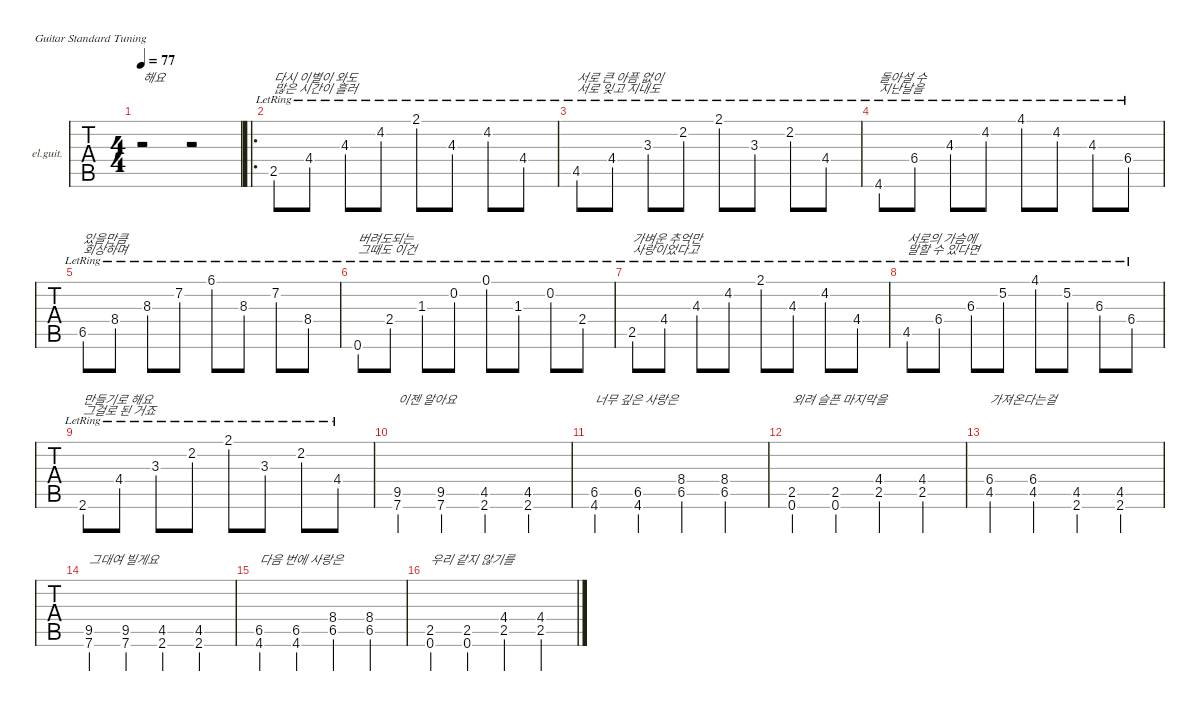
\defaultSystemsLayout 4
\hideDynamics
\bracketExtendMode nobrackets
\firstSystemTrackNameOrientation horizontal
\track ("Clean Guitar" "el.guit.") {instrument electricguitarclean}
\staff {tabs}
\tuning (E4 B3 G3 D3 A2 E2)
\ts (4 4)
\tempo 77
\clef g2
\ks c
r.2{txt "해요" dy mf} r.2 |
\ro
2.5{lr}.8{txt "다시 이별이 와도\n많은 시간이 흘러" instrument electricguitarclean} 4.4{lr acc #}.8 4.3{lr}.8 4.2{lr acc #}.8 2.1{lr acc #}.8 4.3{lr}.8 4.2{lr acc #}.8 4.4{lr acc #}.8 |
4.5{lr acc #}.8{txt "서로 큰 아픔 없이\n서로 잊고 지내도"} 4.4{lr acc #}.8 3.3{lr acc #}.8 2.2{lr acc #}.8 2.1{lr acc #}.8 3.3{lr acc #}.8 2.2{lr acc #}.8 4.4{lr acc #}.8 |
4.6{lr acc #}.8{txt "돌아설 수\n지난날을"} 6.4{lr acc #}.8 4.3{lr}.8 4.2{lr acc #}.8 4.1{lr acc #}.8 4.2{lr acc #}.8 4.3{lr}.8 6.4{lr acc #}.8 |
6.5{lr acc #}.8{txt "있을만큼\n회상하며"} 8.4{lr acc #}.8 8.3{lr acc #}.8 7.2{lr acc #}.8 6.1{lr acc #}.8 8.3{lr acc #}.8 7.2{lr acc #}.8 8.4{lr acc #}.8 |
0.6{lr}.8{txt "버려도되는\n그때도 이건"} 2.4{lr}.8 1.3{lr acc #}.8 0.2{lr}.8 0.1{lr}.8 1.3{lr acc #}.8 0.2{lr}.8 2.4{lr}.8 |
2.5{lr}.8{txt "가벼운 추억만\n사랑이었다고"} 4.4{lr acc #}.8 4.3{lr}.8 4.2{lr acc #}.8 2.1{lr acc #}.8 4.3{lr}.8 4.2{lr acc #}.8 4.4{lr acc #}.8 |
4.5{lr acc #}.8{txt "서로의 가슴에\n말할 수 있다면"} 6.4{lr acc #}.8 6.3{lr acc #}.8 5.2{lr}.8 4.1{lr acc #}.8 5.2{lr}.8 6.3{lr acc #}.8 6.4{lr acc #}.8 |
2.6{lr acc #}.8{txt "만들기로 해요\n그걸로 된 거죠"} 4.4{lr acc #}.8 3.3{lr acc #}.8 2.2{lr acc #}.8 2.1{lr acc #}.8 3.3{lr acc #}.8 2.2{lr acc #}.8 4.4{lr acc #}.8 |
(7.6 9.5{acc #}).4{txt "이젠 알아요" instrument electricguitarclean} (7.6 9.5{acc #}).4 (2.6{acc #} 4.5{acc #}).4 (2.6{acc #} 4.5{acc #}).4 |
(4.6{acc #} 6.5{acc #}).4{txt "너무 깊은 사랑은"} (4.6{acc #} 6.5{acc #}).4 (6.5{acc #} 8.4{acc #}).4 (6.5{acc #} 8.4{acc #}).4 |
(2.5 0.6).4{txt "외려 슬픈 마지막을"} (0.6 2.5).4 (2.5 4.4{acc #}).4 (4.4{acc #} 2.5).4 |
(4.5{acc #} 6.4{acc #}).4{txt "가져온다는걸"} (4.5{acc #} 6.4{acc #}).4 (2.6{acc #} 4.5{acc #}).4 (2.6{acc #} 4.5{acc #}).4 |
(7.6 9.5{acc #}).4{txt "그대여 빌게요"} (7.6 9.5{acc #}).4 (2.6{acc #} 4.5{acc #}).4 (2.6{acc #} 4.5{acc #}).4 |
(4.6{acc #} 6.5{acc #}).4{txt "다음 번에 사랑은"} (4.6{acc #} 6.5{acc #}).4 (6.5{acc #} 8.4{acc #}).4 (6.5{acc #} 8.4{acc #}).4 |
(2.5 0.6).4{txt "우리 같지 않기를"} (0.6 2.5).4 (2.5 4.4{acc #}).4 (4.4{acc #} 2.5).4
